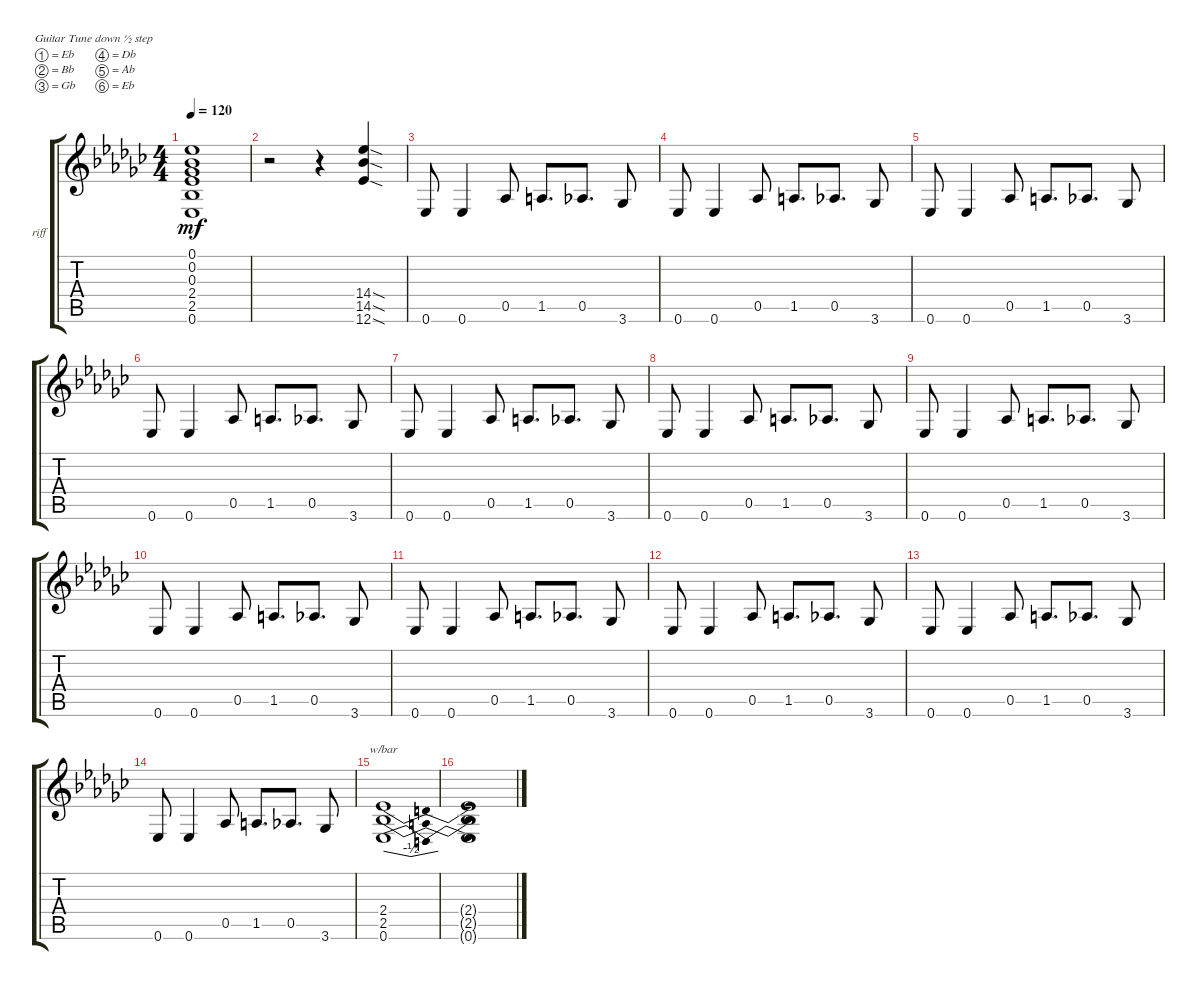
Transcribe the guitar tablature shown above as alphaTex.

\defaultSystemsLayout 4
\bracketExtendMode groupsimilarinstruments
\firstSystemTrackNameOrientation horizontal
\otherSystemsTrackNameOrientation horizontal
\track ("riff" "riff") {instrument distortionguitar}
\staff {score tabs}
\tuning (Eb4 Bb3 Gb3 Db3 Ab2 Eb2)
\ts (4 4)
\tempo 120
\clef g2
\ks ebminor
(0.6{t} 2.5{t} 2.4{t} 0.3{t} 0.2{t} 0.1{t}).1{dy mf} |
r.2 r.4 (12.6{sod} 14.5{sod} 14.4{sod}).4 |
0.6.8 0.6.4 0.5.8 1.5.8{d} 0.5.8{d} 3.6.8 |
0.6.8 0.6.4 0.5.8 1.5.8{d} 0.5.8{d} 3.6.8 |
0.6.8 0.6.4 0.5.8 1.5.8{d} 0.5.8{d} 3.6.8 |
0.6.8 0.6.4 0.5.8 1.5.8{d} 0.5.8{d} 3.6.8 |
0.6.8 0.6.4 0.5.8 1.5.8{d} 0.5.8{d} 3.6.8 |
0.6.8 0.6.4 0.5.8 1.5.8{d} 0.5.8{d} 3.6.8 |
0.6.8 0.6.4 0.5.8 1.5.8{d} 0.5.8{d} 3.6.8 |
0.6.8 0.6.4 0.5.8 1.5.8{d} 0.5.8{d} 3.6.8 |
0.6.8 0.6.4 0.5.8 1.5.8{d} 0.5.8{d} 3.6.8 |
0.6.8 0.6.4 0.5.8 1.5.8{d} 0.5.8{d} 3.6.8 |
0.6.8 0.6.4 0.5.8 1.5.8{d} 0.5.8{d} 3.6.8 |
0.6.8 0.6.4 0.5.8 1.5.8{d} 0.5.8{d} 3.6.8 |
(0.6 2.5 2.4).1{tbe (dip default 0 0 15 -2 30 0)} |
(0.6{t} 2.5{t} 2.4{t}).1
